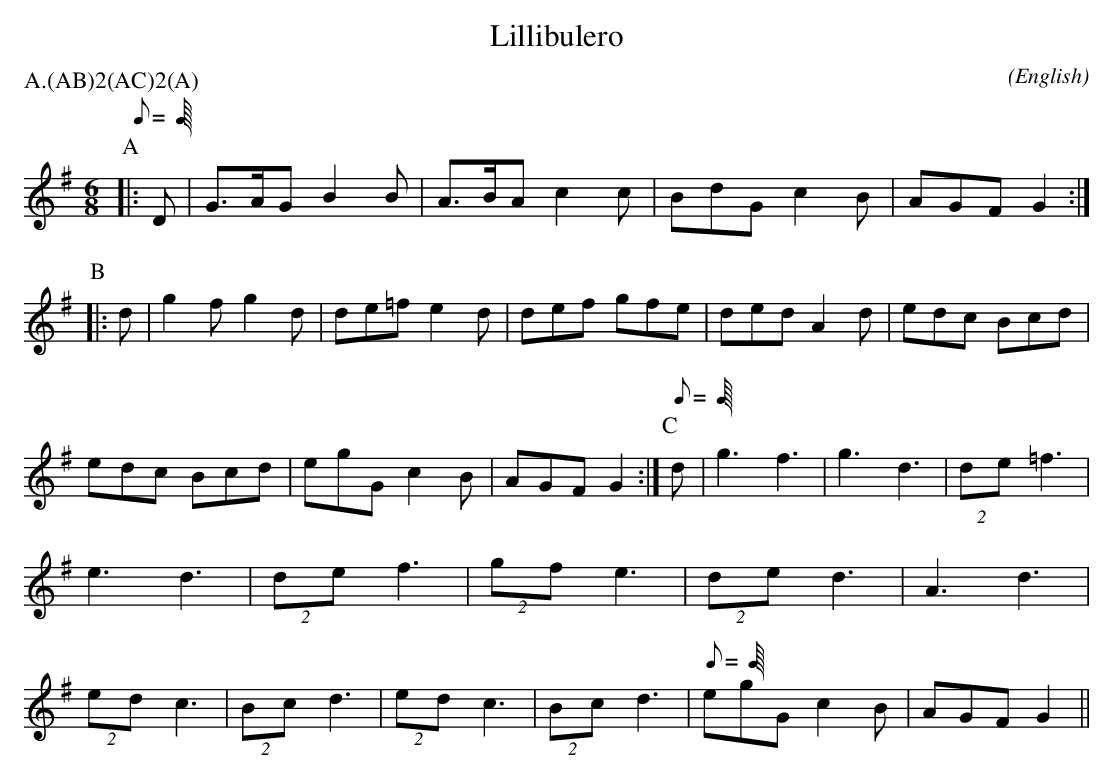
X:1
T:Lillibulero
M:6/8
C:
O:English
P:A.(AB)2(AC)2(A)
K:G
Q:C3=96
P:A
|: D | G>AG B2 B | A>BA c2 c | BdG c2 B | AGF G2 :|\
P:B
|: d | g2 f g2 d | de=f e2 d | def gfe  | ded A2 \
   d | edc  Bcd  | edc  Bcd  | egG c2 B | AGF G2 :|\
Q:C3=84
P:C
   d | g3   f3   | g3  d3 | (2de =f3  | e3   d3   | (2de f3   | (2gf e3   |\
       (2de d3   | A3  d3 | (2ed c3   | (2Bc d3   | (2ed c3   | (2Bc d3   |\
Q:C3=96
       egG  c2 B | AGF G2   ||
